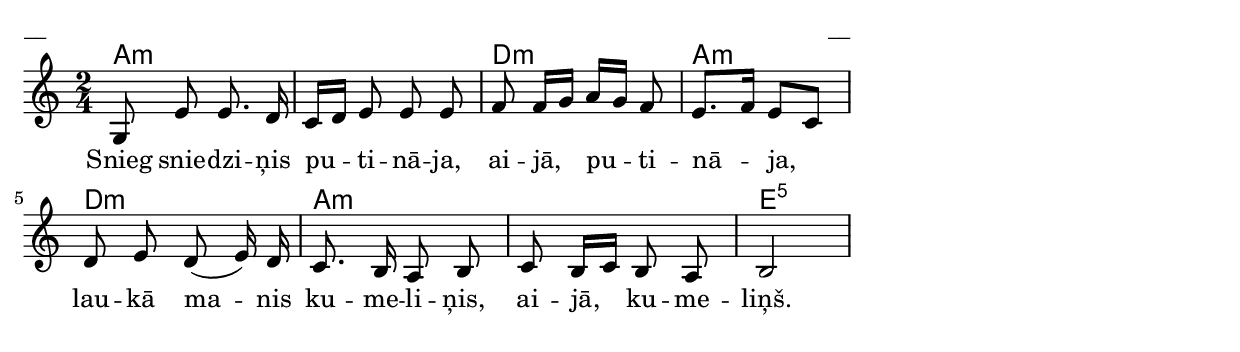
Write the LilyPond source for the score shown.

\version "2.13.16"
%\header {
%    title = "Snieg sniedziņis, putināja"
%}
% F/g "Laiva", rokraksts - laivas_pasakums.pdf, p.2
\paper {
line-width = 14\cm
left-margin = 0.4\cm
between-system-padding = 0.1\cm
between-system-space = 0.1\cm
}
\layout {
indent = #0
ragged-last = ##f
}


voiceA = \relative c' {
\time 2/4
\clef "treble"
\key a \minor
\time 2/4
g8 e' e8. d16 | c16[ d] e8 e e | 
f8 f16[ g] a[ g] f8 | e8.[ f16] e8[ c] | 
d8 e d( e16) d | c8. b16 a8 b | c8 b16[ c] b8 a | b2
} 


lyricA = \lyricmode {
Snieg snie -- dzi -- ņis pu -- ti -- nā -- ja, 
ai -- jā, pu -- ti -- nā -- ja, 
lau -- kā ma -- nis ku -- me -- li -- ņis, 
ai -- jā, ku -- me -- liņš. 
} 

chordsA = \chordmode {
\time 4/4
a1:m | d2:m | a2:m | d2:m | a1:m | e2:5 
}


fullScore = <<
\new ChordNames { \chordsA }
\new Staff {
<<
\new Voice = "voiceA" { \oneVoice \autoBeamOff \voiceA }
\lyricsto "voiceA" \new Lyrics \lyricA
>>
}
>>

\score {
\fullScore
\header { piece = "__" opus = "__" }
}
\markup { \with-color #(x11-color 'white) \sans \smaller "__" }
\score {
\unfoldRepeats
\fullScore
\midi {
\context { \Staff \remove "Staff_performer" }
\context { \Voice \consists "Staff_performer" }
}
}


